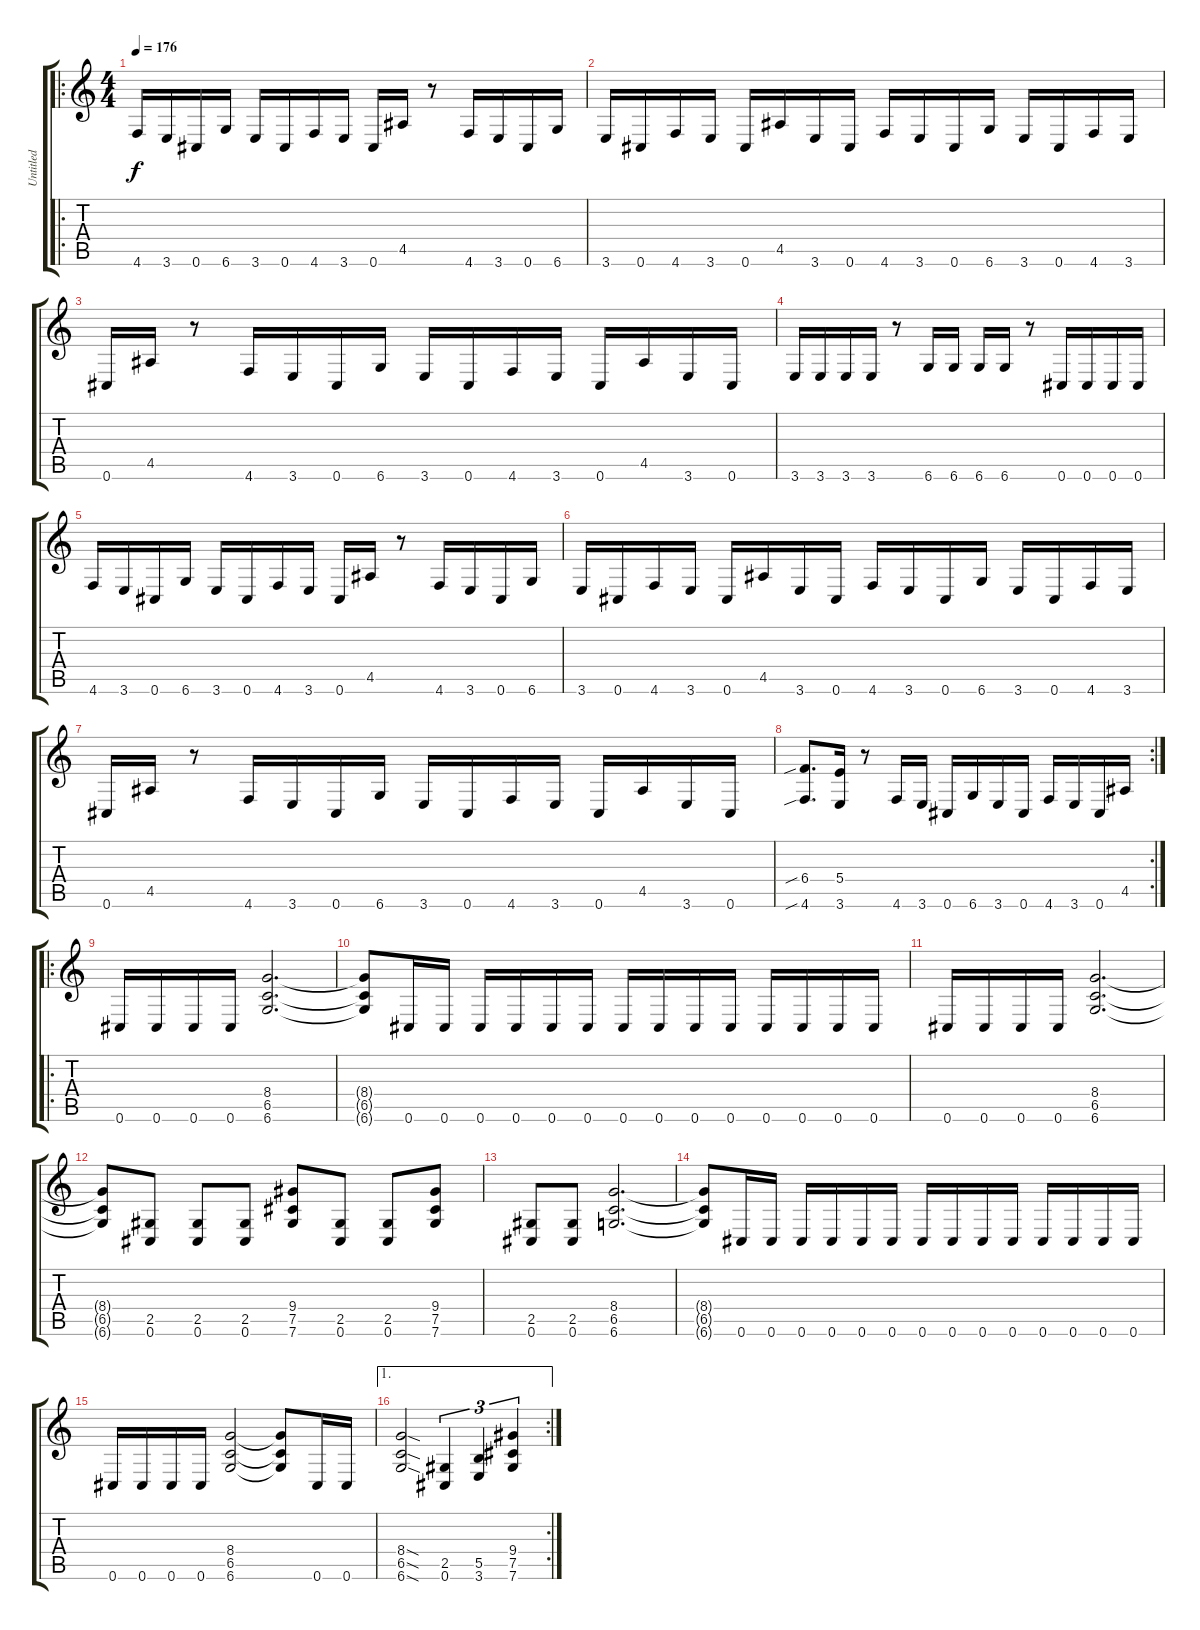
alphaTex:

\track ("Untitled" "Untitled") {instrument distortionguitar}
\staff {score tabs}
\tuning (Db4 Ab3 E3 B2 Gb2 Db2) {hide}
\ro
\ts (4 4)
\tempo 176
\clef g2
\ks c
4.6.16{dy f} 3.6.16 0.6.16 6.6.16 3.6.16 0.6.16 4.6.16 3.6.16 0.6.16 4.5.16 r.8 4.6.16 3.6.16 0.6.16 6.6.16 |
3.6.16 0.6.16 4.6.16 3.6.16 0.6.16 4.5.16 3.6.16 0.6.16 4.6.16 3.6.16 0.6.16 6.6.16 3.6.16 0.6.16 4.6.16 3.6.16 |
0.6.16 4.5.16 r.8 4.6.16 3.6.16 0.6.16 6.6.16 3.6.16 0.6.16 4.6.16 3.6.16 0.6.16 4.5.16 3.6.16 0.6.16 |
3.6.16 3.6.16 3.6.16 3.6.16 r.8 6.6.16 6.6.16 6.6.16 6.6.16 r.8 0.6.16 0.6.16 0.6.16 0.6.16 |
4.6.16 3.6.16 0.6.16 6.6.16 3.6.16 0.6.16 4.6.16 3.6.16 0.6.16 4.5.16 r.8 4.6.16 3.6.16 0.6.16 6.6.16 |
3.6.16 0.6.16 4.6.16 3.6.16 0.6.16 4.5.16 3.6.16 0.6.16 4.6.16 3.6.16 0.6.16 6.6.16 3.6.16 0.6.16 4.6.16 3.6.16 |
0.6.16 4.5.16 r.8 4.6.16 3.6.16 0.6.16 6.6.16 3.6.16 0.6.16 4.6.16 3.6.16 0.6.16 4.5.16 3.6.16 0.6.16 |
\rc 2
(6.4{sib} 4.6{sib}).8{d} (5.4 3.6).16 r.8 4.6.16 3.6.16 0.6.16 6.6.16 3.6.16 0.6.16 4.6.16 3.6.16 0.6.16 4.5.16 |
\ro
0.6.16 0.6.16 0.6.16 0.6.16 (8.4 6.5 6.6).2{d} |
(8.4{t} 6.5{t} 6.6{t}).8 0.6.16 0.6.16 0.6.16 0.6.16 0.6.16 0.6.16 0.6.16 0.6.16 0.6.16 0.6.16 0.6.16 0.6.16 0.6.16 0.6.16 |
0.6.16 0.6.16 0.6.16 0.6.16 (8.4 6.5 6.6).2{d} |
(8.4{t} 6.5{t} 6.6{t}).8 (2.5 0.6).8 (2.5 0.6).8 (2.5 0.6).8 (9.4 7.5 7.6).8 (2.5 0.6).8 (2.5 0.6).8 (9.4 7.5 7.6).8 |
(2.5 0.6).8 (2.5 0.6).8 (8.4 6.5 6.6).2{d} |
(8.4{t} 6.5{t} 6.6{t}).8 0.6.16 0.6.16 0.6.16 0.6.16 0.6.16 0.6.16 0.6.16 0.6.16 0.6.16 0.6.16 0.6.16 0.6.16 0.6.16 0.6.16 |
0.6.16 0.6.16 0.6.16 0.6.16 (8.4 6.5 6.6).2 (8.4{t} 6.5{t} 6.6{t}).8 0.6.16 0.6.16 |
\ae 1
\rc 2
(8.4{sod} 6.5{sod} 6.6{sod}).2 (2.5 0.6).4{tu (3 2)} (5.5 3.6).4{tu (3 2)} (9.4 7.5 7.6).4{tu (3 2)}
